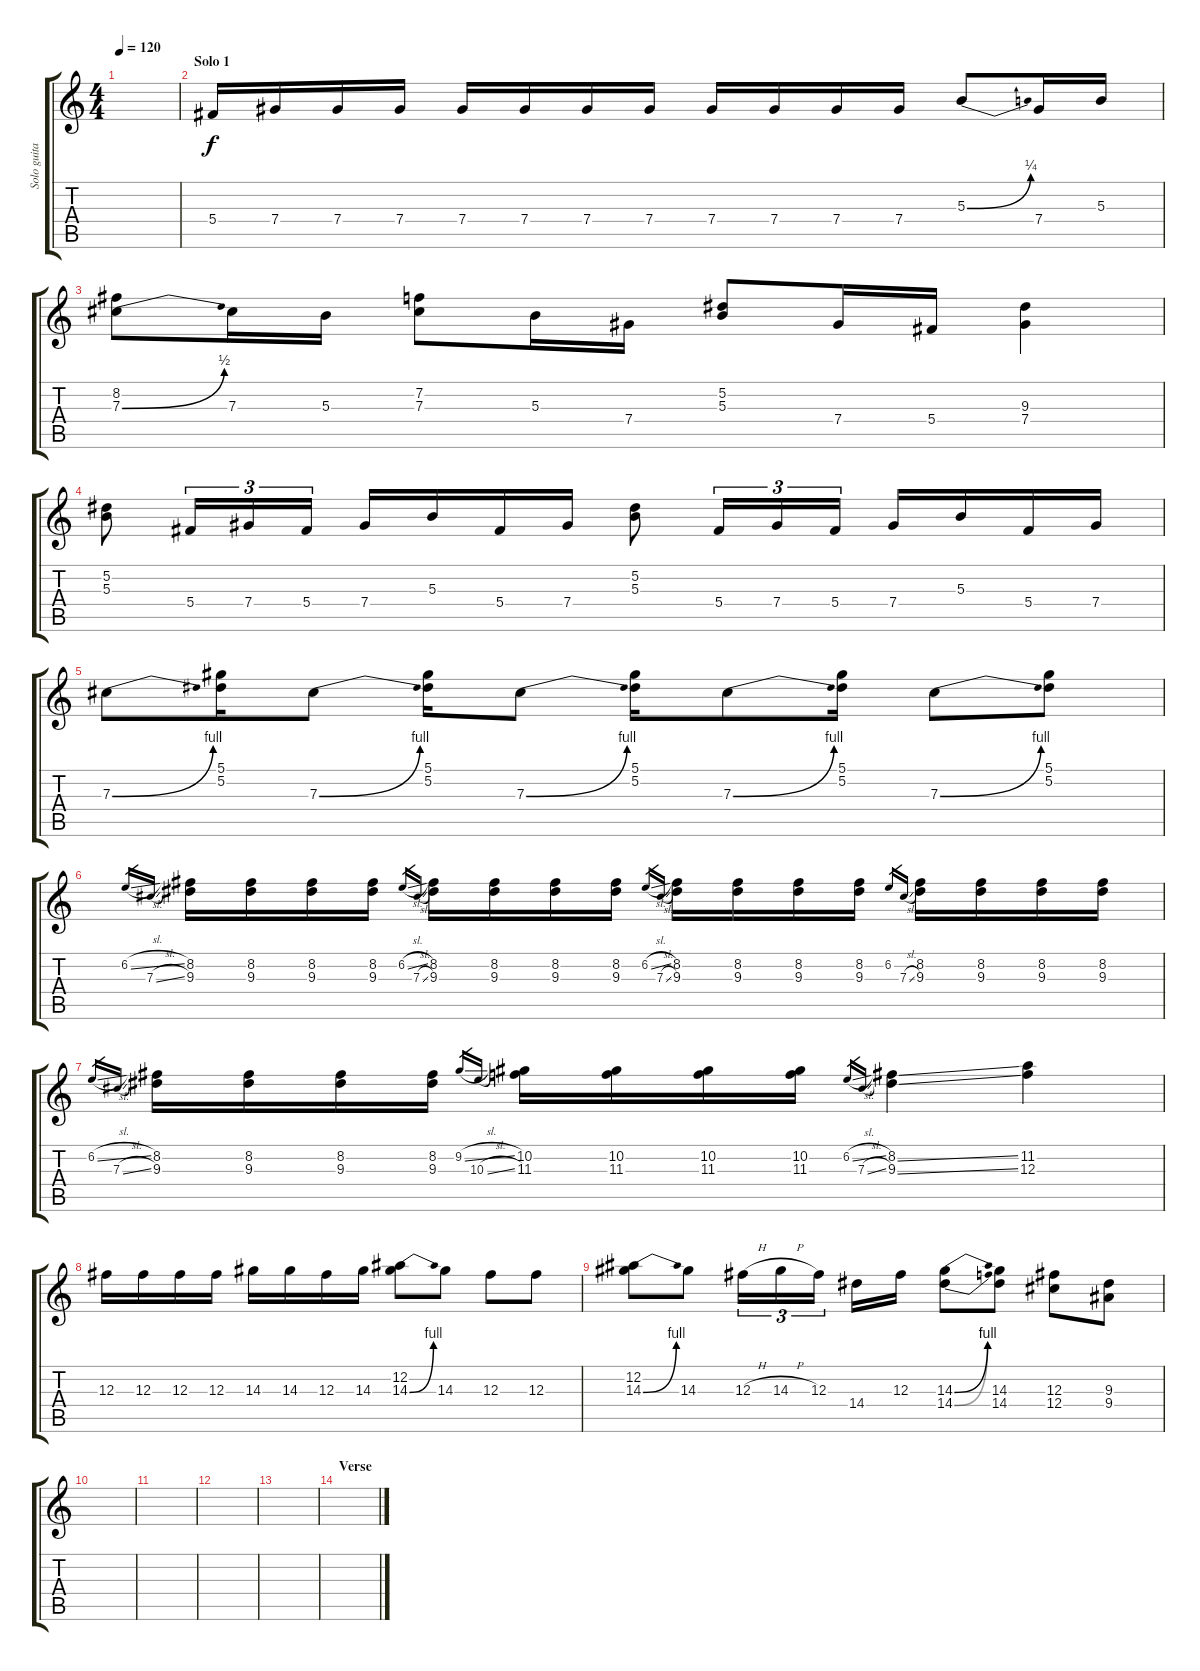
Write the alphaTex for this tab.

\track ("Solo guitar" "Solo guita") {instrument distortionguitar}
\staff {score tabs}
\tuning (Eb4 Bb3 Gb3 Db3 Ab2 Eb2) {hide}
\ts (4 4)
\tempo 120
\clef g2
\ks c
|
\section ("" "Solo 1")
5.4.16 7.4.16 7.4.16 7.4.16 7.4.16 7.4.16 7.4.16 7.4.16 7.4.16 7.4.16 7.4.16 7.4.16 5.3{be (bend 0 0 60 1)}.8 7.4.16 5.3.16 |
(8.2 7.3{be (bend 0 0 60 2)}).8 7.3.16 5.3.16 (7.2 7.3).8 5.3.16 7.4.16 (5.2 5.3).8 7.4.16 5.4.16 (9.3 7.4).4 |
(5.2 5.3).8 5.4.16{tu (3 2)} 7.4.16{tu (3 2)} 5.4.16{tu (3 2)} 7.4.16 5.3.16 5.4.16 7.4.16 (5.2 5.3).8 5.4.16{tu (3 2)} 7.4.16{tu (3 2)} 5.4.16{tu (3 2)} 7.4.16 5.3.16 5.4.16 7.4.16 |
7.3{be (bend 0 0 60 4)}.8 (5.1 5.2).16 7.3{be (bend 0 0 60 4)}.8 (5.1 5.2).16 7.3{be (bend 0 0 60 4)}.8 (5.1 5.2).16 7.3{be (bend 0 0 60 4)}.8 (5.1 5.2).16 7.3{be (bend 0 0 60 4)}.8 (5.1 5.2).8 |
6.2{sl}.16{gr} 7.3{sl}.16{gr} (8.2 9.3).16 (8.2 9.3).16 (8.2 9.3).16 (8.2 9.3).16 6.2{sl}.16{gr} 7.3{sl}.16{gr} (8.2 9.3).16 (8.2 9.3).16 (8.2 9.3).16 (8.2 9.3).16 6.2{sl}.16{gr} 7.3{sl}.16{gr} (8.2 9.3).16 (8.2 9.3).16 (8.2 9.3).16 (8.2 9.3).16 6.2.16{gr} 7.3{sl}.16{gr} (8.2 9.3).16 (8.2 9.3).16 (8.2 9.3).16 (8.2 9.3).16 |
6.2{sl}.16{gr} 7.3{sl}.16{gr} (8.2 9.3).16 (8.2 9.3).16 (8.2 9.3).16 (8.2 9.3).16 9.2{sl}.16{gr} 10.3{sl}.16{gr} (10.2 11.3).16 (10.2 11.3).16 (10.2 11.3).16 (10.2 11.3).16 6.2{sl}.16{gr} 7.3{sl}.16{gr} (8.2{ss} 9.3{ss}).4 (11.2 12.3).4 |
12.3.16 12.3.16 12.3.16 12.3.16 14.3.16 14.3.16 12.3.16 14.3.16 (12.2 14.3{be (bend 0 0 60 4)}).8 14.3.8 12.3.8 12.3.8 |
(12.2 14.3{be (bend 0 0 60 4)}).8 14.3.8 12.3{h}.16{tu (3 2)} 14.3{h}.16{tu (3 2)} 12.3.16{tu (3 2)} 14.4.16 12.3.16 (14.3{be (bend 0 0 60 4)} 14.4{be (bend 0 0 60 4)}).8 (14.3 14.4).8 (12.3 12.4).8 (9.3 9.4).8 |
|
|
|
|
\section ("" "Verse")
